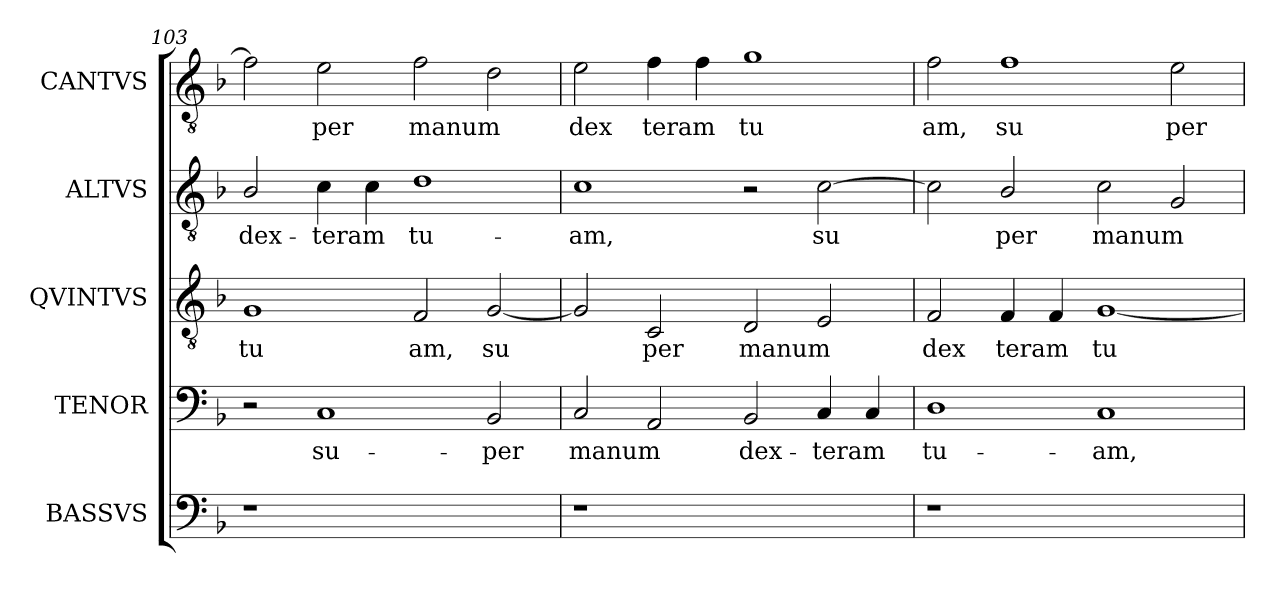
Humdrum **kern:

**kern	**kern	**text	**kern	**text	**kern	**text	**kern	**text
*part5	*part4	*part4	*part3	*part3	*part2	*part2	*part1	*part1
*staff5	*staff4	*staff4	*staff3	*staff3	*staff2	*staff2	*staff1	*staff1
*I"BASSVS	*I"TENOR	*	*I"QVINTVS	*	*I"ALTVS	*	*I"CANTVS	*
!!LO:PB:g=z
*clefF4	*clefF4	*	*clefGv2	*	*clefGv2	*	*clefGv2	*
*ITrd-3c-5	*ITrd-3c-5	*	*ITrd-3c-5	*	*ITrd-3c-5	*	*	*
*k[b-e-]	*k[b-e-]	*	*k[b-e-]	*	*k[b-e-]	*	*k[b-]	*
*B-:	*B-:	*	*B-:	*	*B-:	*	*F:	*
=103	=103	=103	=103	=103	=103	=103	=103	=103
!	!	!	!	!LO:LY:b:cj	!	!LO:LY:b:cj	!	!LO:LY:b:cj
1r	2r	.	1c	tu	2e-/	dex-	2f\]	.
!	!	!LO:LY:b:cj	!	!	!	!LO:LY:b:cj	!	!LO:LY:b:cj
.	1F	su-	.	.	4f\	-teram	2e\	per
!	!	!	!	!	!	!LO:LY:b:cj	!	!
.	.	.	.	.	4f\	.	.	.
!	!	!	!	!LO:LY:b:cj	!	!LO:LY:b:cj	!	!LO:LY:b:cj
1ryy	.	.	2B-/	am,	1g	tu-	2f\	manum
!	!	!LO:LY:b:cj	!	!LO:LY:b:cj	!	!	!	!LO:LY:b:cj
.	2E-/	-per	[<2c/	su	.	.	2d\	.
=104	=104	=104	=104	=104	=104	=104	=104	=104
!	!	!LO:LY:b:cj	!	!LO:LY:b:cj	!	!LO:LY:b:cj	!	!LO:LY:b:cj
1r	2F/	manum	2c/]	.	1f	-am,	2e\	dex
!	!	!LO:LY:b:cj	!	!LO:LY:b:cj	!	!	!	!LO:LY:b:cj
.	2D/	.	2F/	per	.	.	4f\	teram
!	!	!	!	!	!	!	!	!LO:LY:b:cj
.	.	.	.	.	.	.	4f\	.
!	!	!LO:LY:b:cj	!	!LO:LY:b:cj	!	!	!	!LO:LY:b:cj
1ryy	2E-/	dex-	2G/	manum	2r	.	1g	tu
!	!	!LO:LY:b:cj	!	!LO:LY:b:cj	!	!LO:LY:b:cj	!	!
.	4F/	-teram	2A/	.	[>2f\	su-	.	.
!	!	!LO:LY:b:cj	!	!	!	!	!	!
.	4F/	.	.	.	.	.	.	.
=105	=105	=105	=105	=105	=105	=105	=105	=105
!	!	!LO:LY:b:cj	!	!LO:LY:b:cj	!	!LO:LY:b:cj	!	!LO:LY:b:cj
1r	1G	tu-	2B-/	dex	2f\]	--	2f\	am,
!	!	!	!	!LO:LY:b:cj	!	!LO:LY:b:cj	!	!LO:LY:b:cj
.	.	.	4B-/	teram	2e-/	-per	1f	su
!	!	!	!	!LO:LY:b:cj	!	!	!	!
.	.	.	4B-/	.	.	.	.	.
!	!	!LO:LY:b:cj	!	!LO:LY:b:cj	!	!LO:LY:b:cj	!	!
1ryy	1F	-am,	[<1c	tu	2f\	manum	.	.
!	!	!	!	!	!	!LO:LY:b:cj	!	!LO:LY:b:cj
.	.	.	.	.	2c/	.	2e\	per
=	=	=	=	=	=	=	=	=
*-	*-	*-	*-	*-	*-	*-	*-	*-
